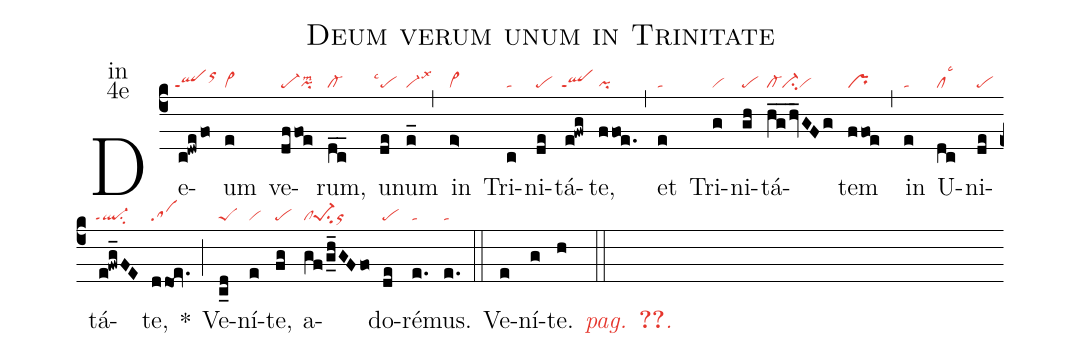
name:Deum verum unum in Trinitate;
office-part:in;
mode:4e;
nabc-lines:1;
%%
(c4) De(c@dwe/fo|`qlppt1orhj)um(e|vi>) ve(df/foe|pe-pilsm2)rum,(dc__|cl-) u(de|``pelsc1)num(e_|vi-lsx3) (,) in(e>|vi>) Tri(c|ta)ni(de|pe)tá(e@fwg|`qlppt1)te,(ffoe.|pi) (,) et(e|ta) Tri(g|vi)ni(gh|pe)tá(hg__/hv_GFg|cl-ci-vi)tem(ffoe|pr) (,) in(e|ta) U(dc|cllsc3)ni(de|pe)tá(e@fwg_FE|`ql-ppt1su2)te,(ddoe.|sa) <sp>*</sp>(;) Ve(c_d|peS)ní(e|vi)te,(fg|pe) a(gf/g_h_GFfo|clpe-1su2or)do(de|pe)ré(e.|ta)mus.(e.|ta) (::) <nlba>Ve(e)ní(g)te. <c><i>pag. <v>\pageref{M-ORIP4e}</v>.</i></c></nlba>(h ::)
